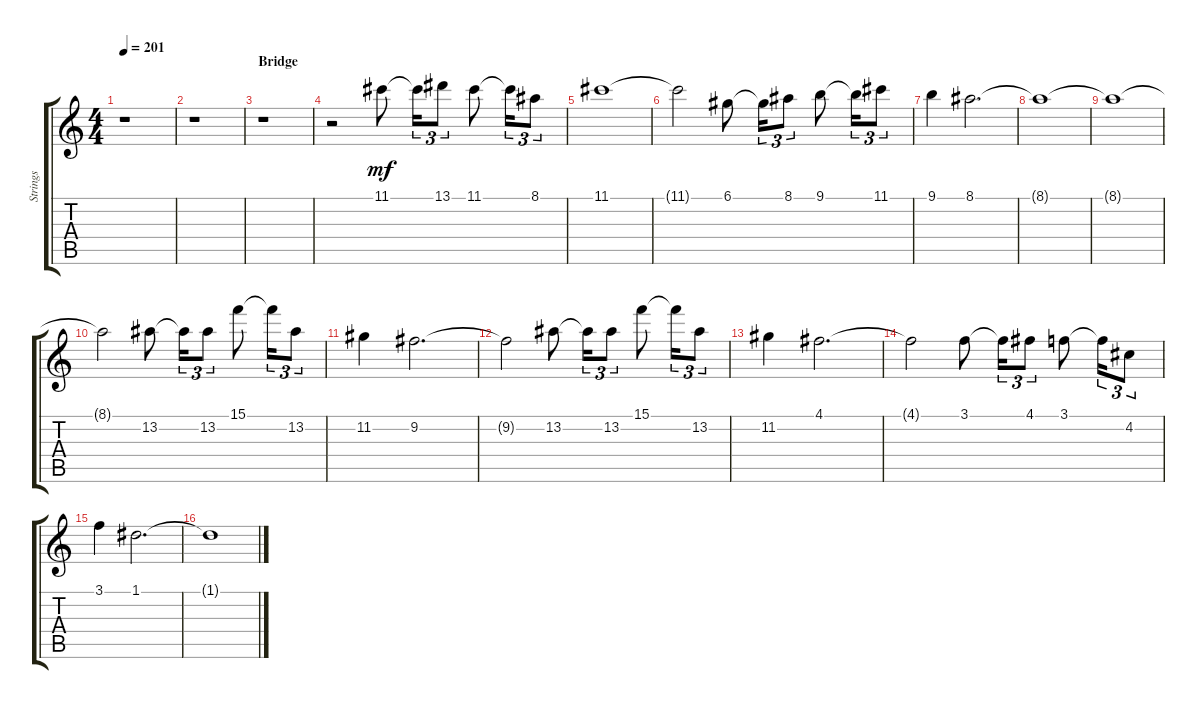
\track ("Strings" "Strings") {instrument electricguitarclean}
\staff {score tabs}
\tuning (D4 A3 F3 C3 G2 C2) {hide}
\ts (4 4)
\tempo 201
\clef g2
\ks aminor
r.1{dy mf} |
r.1 |
\section ("" "Bridge")
r.1 |
r.2 11.1.8 11.1{t}.16{tu (3 2)} 13.1.8{tu (3 2)} 11.1.8 11.1{t}.16{tu (3 2)} 8.1.8{tu (3 2)} |
11.1.1 |
11.1{t}.2 6.1.8 6.1{t}.16{tu (3 2)} 8.1.8{tu (3 2)} 9.1.8 9.1{t}.16{tu (3 2)} 11.1.8{tu (3 2)} |
9.1.4 8.1.2{d} |
8.1{t}.1 |
8.1{t}.1 |
8.1{t}.2 13.2.8 13.2{t}.16{tu (3 2)} 13.2.8{tu (3 2)} 15.1.8 15.1{t}.16{tu (3 2)} 13.2.8{tu (3 2)} |
11.2.4 9.2.2{d} |
9.2{t}.2 13.2.8 13.2{t}.16{tu (3 2)} 13.2.8{tu (3 2)} 15.1.8 15.1{t}.16{tu (3 2)} 13.2.8{tu (3 2)} |
11.2.4 4.1.2{d} |
4.1{t}.2 3.1.8 3.1{t}.16{tu (3 2)} 4.1.8{tu (3 2)} 3.1.8 3.1{t}.16{tu (3 2)} 4.2.8{tu (3 2)} |
3.1.4 1.1.2{d} |
1.1{t}.1
